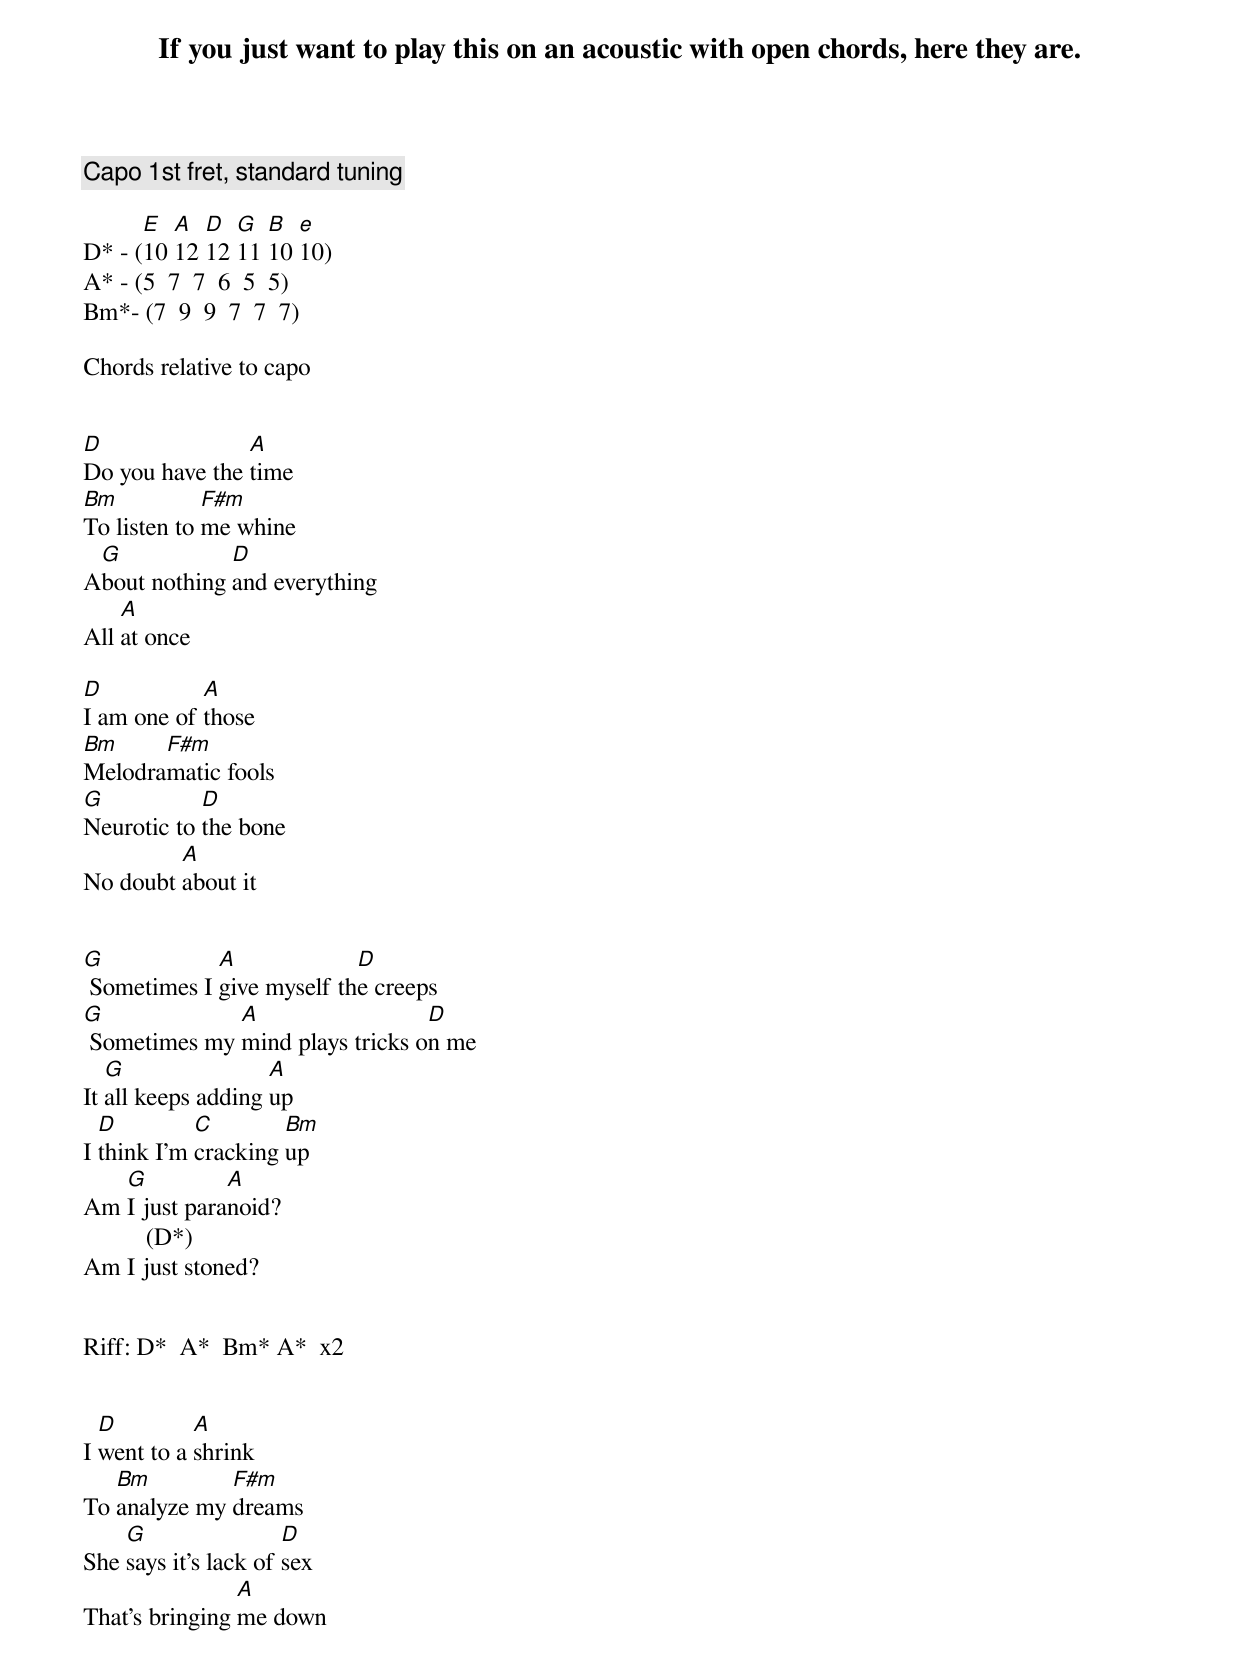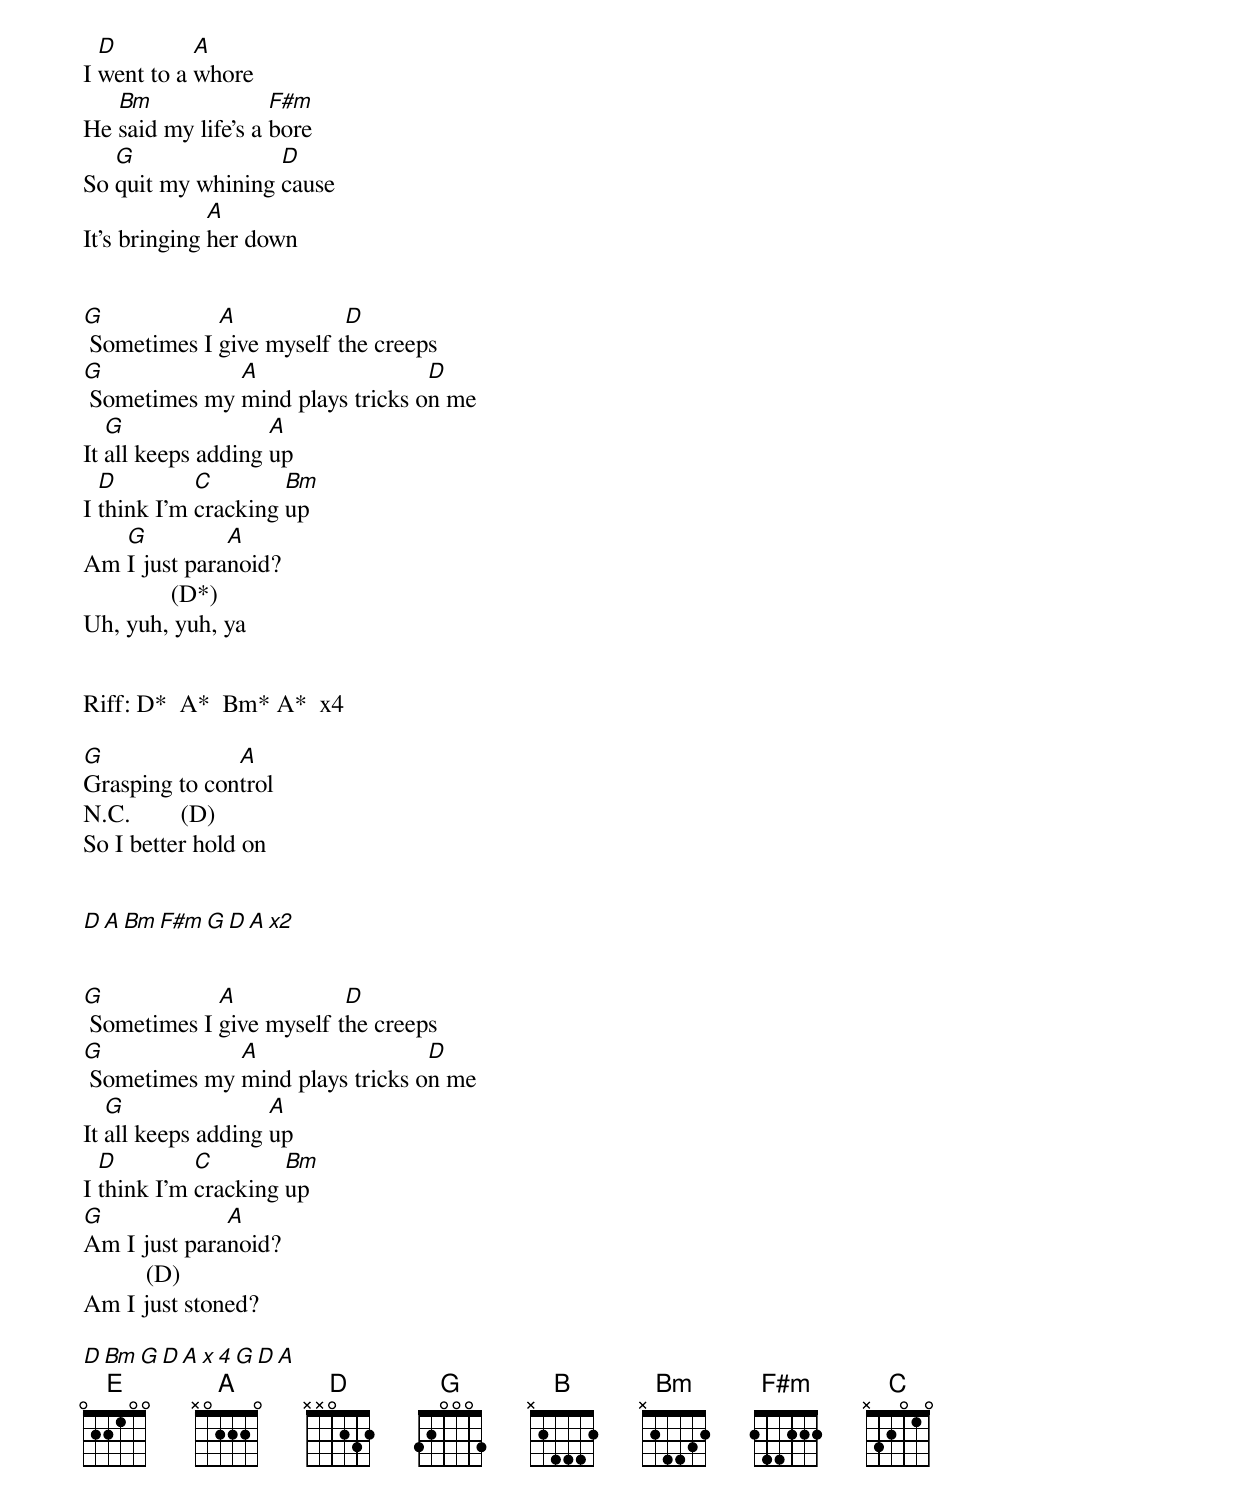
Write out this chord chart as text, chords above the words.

If you just want to play this on an acoustic with open chords, here they are.

Capo 1st fret, standard tuning

      E  A  D  G  B  e
D* - (10 12 12 11 10 10)
A* - (5  7  7  6  5  5)
Bm*- (7  9  9  7  7  7)

Chords relative to capo


D               A
Do you have the time
Bm           F#m
To listen to me whine
 G            D
About nothing and everything
    A
All at once

D           A
I am one of those
Bm     F#m
Melodramatic fools
G           D
Neurotic to the bone
         A
No doubt about it


G            A             D
 Sometimes I give myself the creeps
G             A                  D
 Sometimes my mind plays tricks on me
   G                A
It all keeps adding up
  D         C        Bm
I think I'm cracking up
   G          A
Am I just paranoid?
          (D*)
Am I just stoned?


Riff: D*  A*  Bm* A*  x2


  D         A
I went to a shrink
   Bm         F#m
To analyze my dreams
    G                 D
She says it's lack of sex
                A
That's bringing me down
  D         A
I went to a whore
   Bm               F#m
He said my life's a bore
   G               D
So quit my whining cause
              A
It's bringing her down


G            A            D
 Sometimes I give myself the creeps
G             A                  D
 Sometimes my mind plays tricks on me
   G                A
It all keeps adding up
  D         C        Bm
I think I'm cracking up
   G          A
Am I just paranoid?
              (D*)
Uh, yuh, yuh, ya


Riff: D*  A*  Bm* A*  x4

G              A
Grasping to control
N.C.        (D)
So I better hold on


D A Bm F#m G D A x2


G            A            D
 Sometimes I give myself the creeps
G             A                  D
 Sometimes my mind plays tricks on me
   G                A
It all keeps adding up
  D         C        Bm
I think I'm cracking up
G             A
Am I just paranoid?
          (D)
Am I just stoned?

D Bm G D A x 4  G D A
